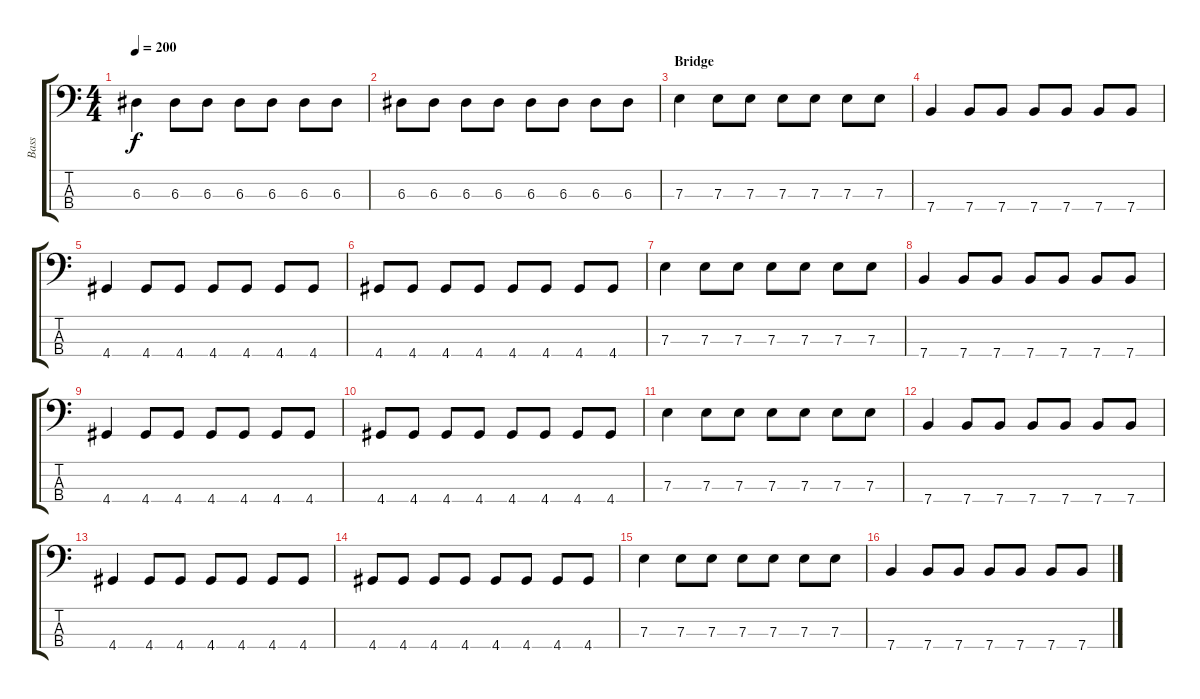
\track ("Bass" "Bass") {instrument electricbassfinger}
\staff {score tabs}
\tuning (G2 D2 A1 E1) {hide}
\ts (4 4)
\tempo 200
\clef f4
\ks c
6.3.4{dy f} 6.3.8 6.3.8 6.3.8 6.3.8 6.3.8 6.3.8 |
6.3.8 6.3.8 6.3.8 6.3.8 6.3.8 6.3.8 6.3.8 6.3.8 |
\section ("" "Bridge")
7.3.4 7.3.8 7.3.8 7.3.8 7.3.8 7.3.8 7.3.8 |
7.4.4 7.4.8 7.4.8 7.4.8 7.4.8 7.4.8 7.4.8 |
4.4.4 4.4.8 4.4.8 4.4.8 4.4.8 4.4.8 4.4.8 |
4.4.8 4.4.8 4.4.8 4.4.8 4.4.8 4.4.8 4.4.8 4.4.8 |
7.3.4 7.3.8 7.3.8 7.3.8 7.3.8 7.3.8 7.3.8 |
7.4.4 7.4.8 7.4.8 7.4.8 7.4.8 7.4.8 7.4.8 |
4.4.4 4.4.8 4.4.8 4.4.8 4.4.8 4.4.8 4.4.8 |
4.4.8 4.4.8 4.4.8 4.4.8 4.4.8 4.4.8 4.4.8 4.4.8 |
7.3.4 7.3.8 7.3.8 7.3.8 7.3.8 7.3.8 7.3.8 |
7.4.4 7.4.8 7.4.8 7.4.8 7.4.8 7.4.8 7.4.8 |
4.4.4 4.4.8 4.4.8 4.4.8 4.4.8 4.4.8 4.4.8 |
4.4.8 4.4.8 4.4.8 4.4.8 4.4.8 4.4.8 4.4.8 4.4.8 |
7.3.4 7.3.8 7.3.8 7.3.8 7.3.8 7.3.8 7.3.8 |
7.4.4 7.4.8 7.4.8 7.4.8 7.4.8 7.4.8 7.4.8
